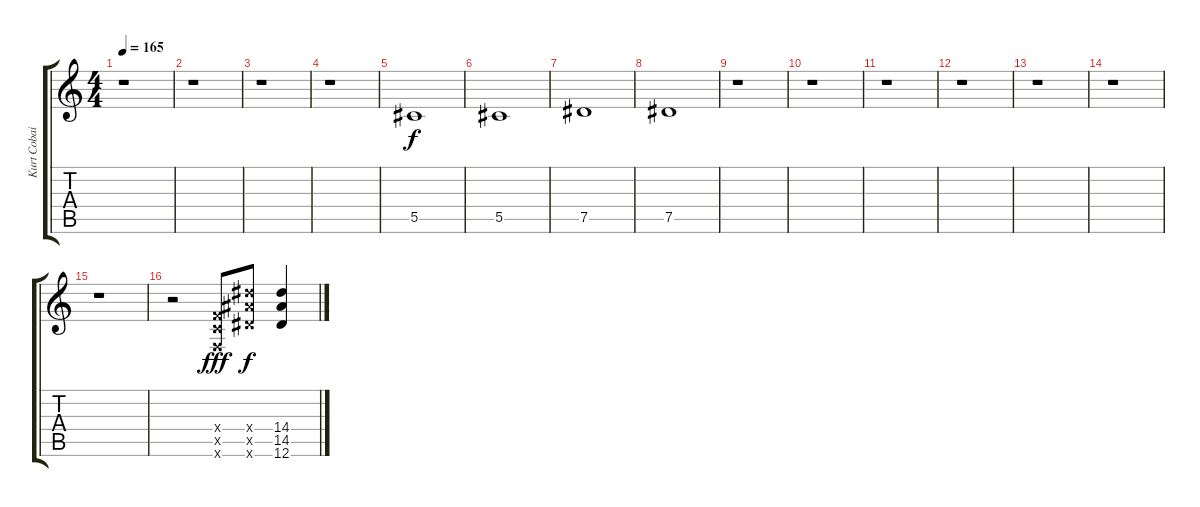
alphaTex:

\track ("Kurt Cobain Dist. 2" "Kurt Cobai") {instrument distortionguitar}
\staff {score tabs}
\tuning (Eb4 Bb3 Gb3 Db3 Ab2 Eb2) {hide}
\ts (4 4)
\tempo 165
\clef g2
\ks c
r.1{dy f} |
r.1 |
r.1 |
r.1 |
5.5.1 |
5.5.1 |
7.5.1 |
7.5.1 |
r.1 |
r.1 |
r.1 |
r.1 |
r.1 |
r.1 |
r.1 |
r.2 (4.4{x} 4.5{x} 2.6{x}).8{dy fff} (14.4{x} 14.5{x} 12.6{x}).8{dy f} (14.4{ss} 14.5{ss} 12.6{ss}).4
